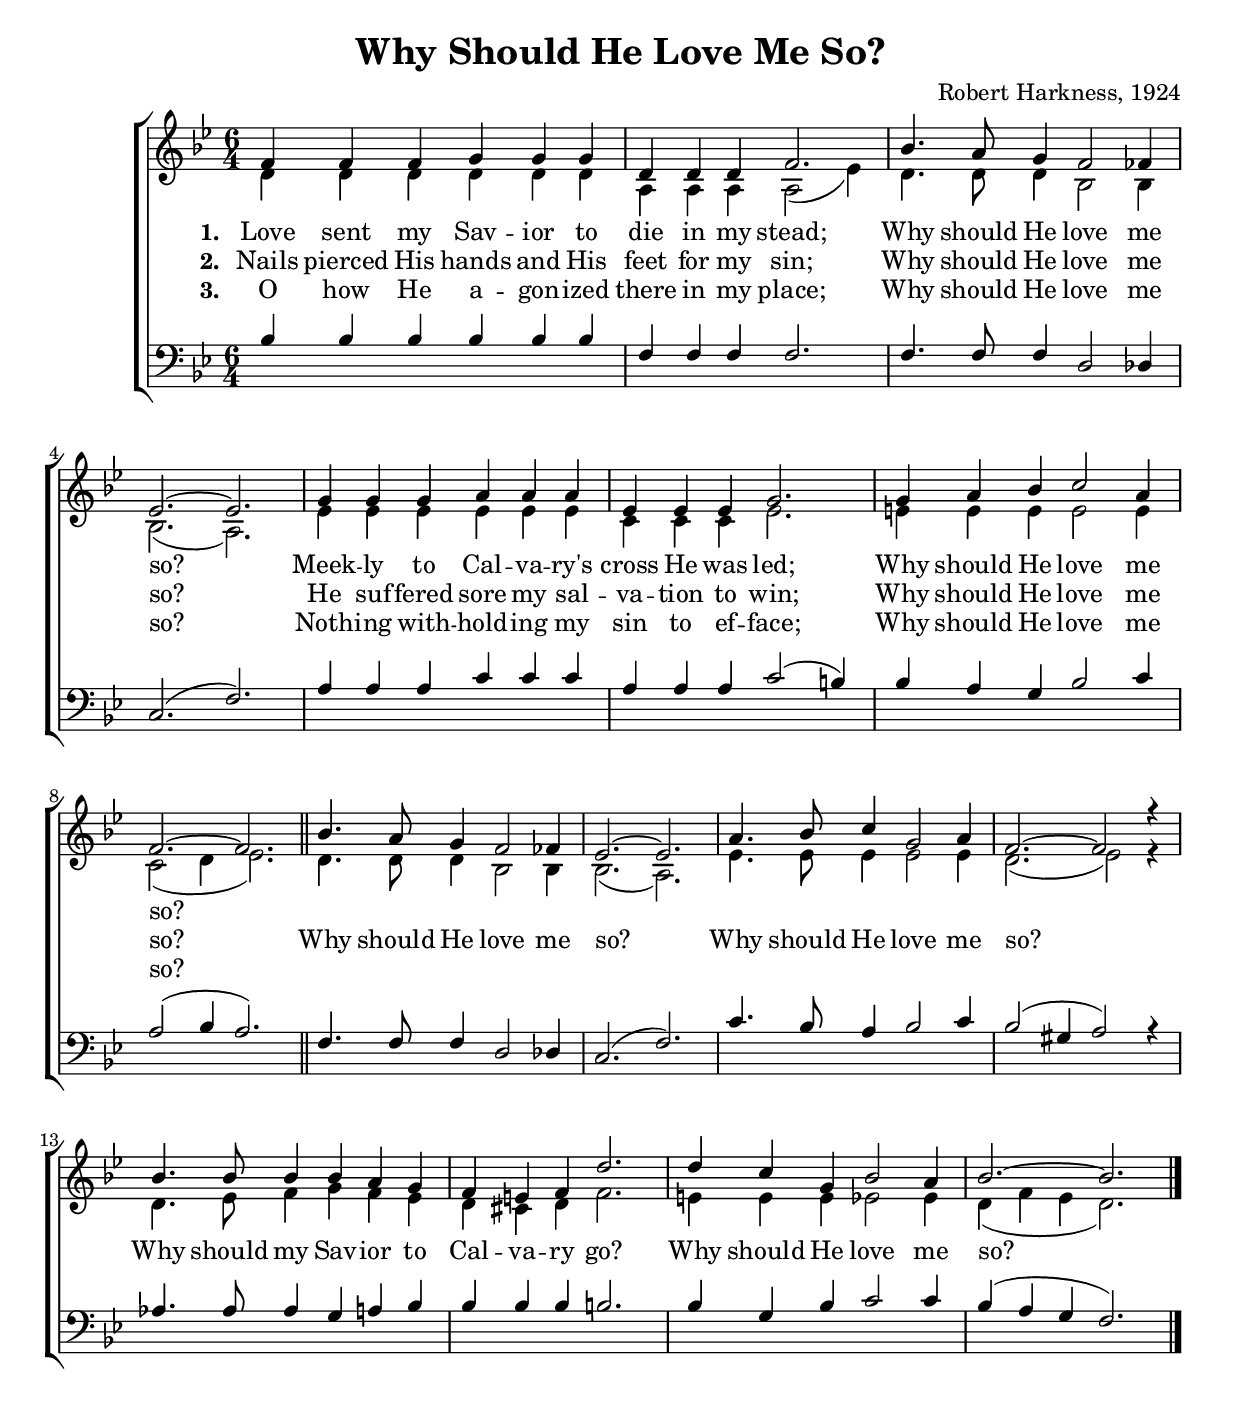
% Based on https://hymnary.org/page/fetch/CEL1997/318/high; in the public domain since at least 2020

\version "2.24.4"
\language "english"

\header {
  title = "Why Should He Love Me So?"
  composer = "Robert Harkness, 1924"
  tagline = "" % Suppress "Music Engraving by Lilypond"
}

soprano = \relative f' {
  \key bf \major
  \time 6/4
  f4 f f g g g | d d d f2. |
  bf4. a8 g4 f2 ff4 | ef2.~ ef2. |
  g4 g g a a a | ef ef ef g2. |
  g4 a bf c2 a4 | f2.~ f2. \bar "||"

  bf4. a8 g4 f2 ff4 | ef2.~ ef2. |
  a4. bf8 c4 g2 a4 | f2.~ f2 r4 |
  bf4. bf8 bf4 bf a g | f e f d'2. |
  d4 c g bf2 a4 | bf2.~ bf2. \bar "|."
}

alto = \relative c' {
  d4 d d d d d | a a a a2( ef'4) |
  d4. d8 d4 bf2 bf4 | bf2.( a) |
  ef'4 ef ef ef ef ef | c c c ef2. |
  e4 e e e2 e4 | c2( d4 ef2.) |

  d4. d8 d4 bf2 bf4 | bf2.( a) |
  ef'4. ef8 ef4 ef2 ef4 | d2.( ef2) r4 |
  d4. ef8 f4 g f ef | d cs d f2. |
  e4 e e ef2 ef4 | d4( f ef d2.) |
}

baritone = \relative c' {
  \clef bass
  \key bf \major
  bf4 bf bf bf bf bf | f f f f2. |
  f4. f8 f4 d2 df4 | c2.( f) |
  a4 a a c c c | a a a c2( b4) |
  bf4 a g bf2 c4 | a2( bf4 a2.) |

  f4. f8 f4 d2 df4 | c2.( f) |
  c'4. bf8 a4 bf2 c4 | bf2( gs4 a2) r4 |
  af4. af8 af4 g a bf | bf bf bf b2. |
  bf4 g bf c2 c4 | bf( a g f2.) |
}

verseOne = \lyricmode {
  \set stanza = "1. "
  Love sent my Sav -- ior to die in my stead;
  Why should He love me so?
  Meek -- ly to Cal -- va -- ry's cross He was led;
  Why should He love me so?
}

verseTwo = \lyricmode {
  \set stanza = "2. "
  Nails pierced His hands and His feet for my sin;
  Why should He love me so?
  He suf -- fered sore my sal -- va -- tion to win;
  Why should He love me so?
}

verseThree = \lyricmode {
  \set stanza = "3. "
  O how He a -- gon -- ized there in my place;
  Why should He love me so?
  Noth -- ing with -- hold -- ing my sin to ef -- face;
  Why should He love me so?
}

refrain = \lyricmode {
  Why should He love me so?
  Why should He love me so?
  Why should my Sav -- ior to Cal -- va -- ry go?
  Why should He love me so?
}

\score {
  <<
    \new ChoirStaff <<
      \new Staff = "soprano" <<
        \new Voice = "soprano" { \voiceOne \soprano }
        \new Lyrics \lyricsto soprano { \verseOne }
        \new Lyrics \lyricsto soprano { \verseTwo \refrain }
        \new Lyrics \lyricsto soprano { \verseThree }
        \new Voice = "alto" { \voiceTwo \alto }
      >>
      \new Staff = "baritone" <<
        \new Voice = "baritone" { \voiceThree \baritone }
      >>
    >>
  >>
  \layout { }
}
